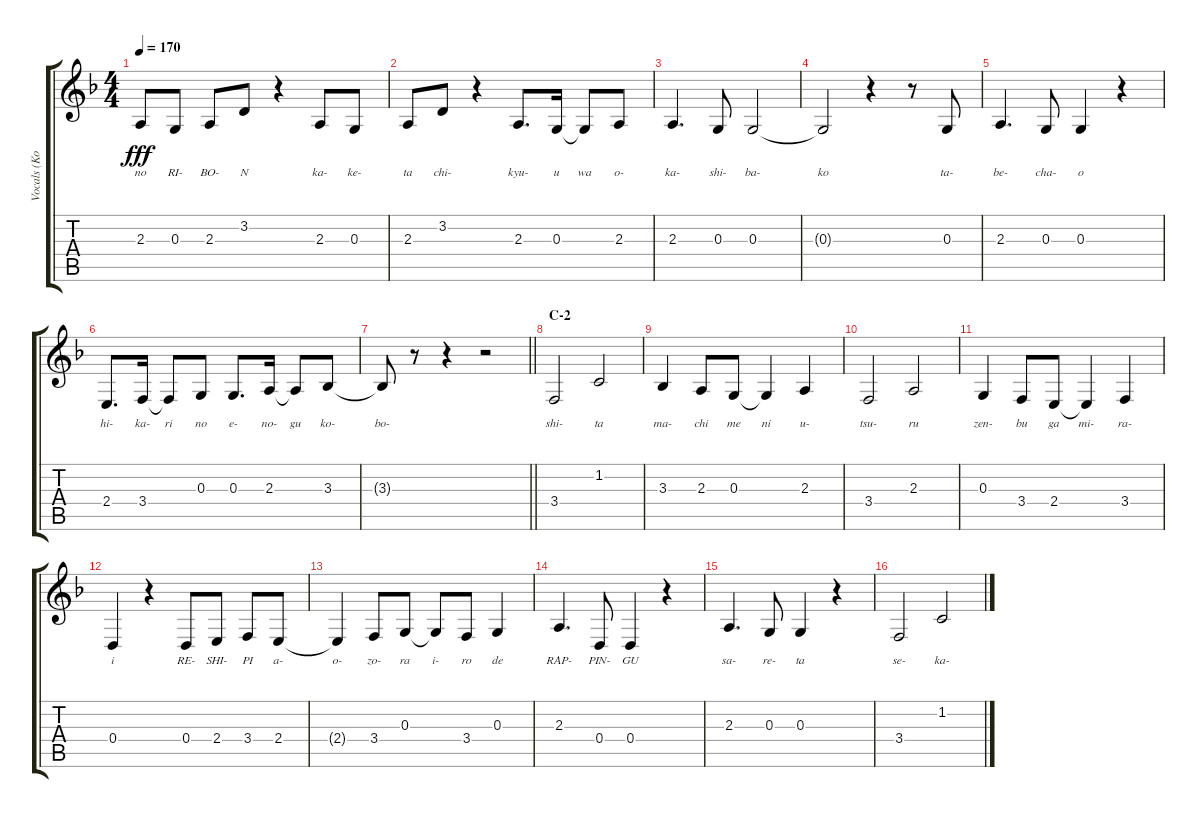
\track ("Vocals (Kotobuki Tsumugi)" "Vocals (Ko") {instrument altosax}
\staff {score tabs}
\tuning (E4 B3 G3 D3 A2 E2) {hide}
\ts (4 4)
\tempo 170
\clef g2
\ks f
2.3.8{lyrics (0 "no") lyrics (1 "") lyrics (2 "") lyrics (3 "") lyrics (4 "") dy fff} 0.3.8{lyrics (0 "RI-") lyrics (1 "") lyrics (2 "") lyrics (3 "") lyrics (4 "")} 2.3.8{lyrics (0 "BO-") lyrics (1 "") lyrics (2 "") lyrics (3 "") lyrics (4 "")} 3.2.8{lyrics (0 "N") lyrics (1 "") lyrics (2 "") lyrics (3 "") lyrics (4 "")} r.4 2.3.8{lyrics (0 "ka-") lyrics (1 "") lyrics (2 "") lyrics (3 "") lyrics (4 "")} 0.3.8{lyrics (0 "ke-") lyrics (1 "") lyrics (2 "") lyrics (3 "") lyrics (4 "")} |
2.3.8{lyrics (0 "ta") lyrics (1 "") lyrics (2 "") lyrics (3 "") lyrics (4 "")} 3.2.8{lyrics (0 "chi-") lyrics (1 "") lyrics (2 "") lyrics (3 "") lyrics (4 "")} r.4 2.3.8{d lyrics (0 "kyu-") lyrics (1 "") lyrics (2 "") lyrics (3 "") lyrics (4 "")} 0.3.16{lyrics (0 "u") lyrics (1 "") lyrics (2 "") lyrics (3 "") lyrics (4 "")} 0.3{t}.8{lyrics (0 "wa") lyrics (1 "") lyrics (2 "") lyrics (3 "") lyrics (4 "")} 2.3.8{lyrics (0 "o-") lyrics (1 "") lyrics (2 "") lyrics (3 "") lyrics (4 "")} |
2.3.4{d lyrics (0 "ka-") lyrics (1 "") lyrics (2 "") lyrics (3 "") lyrics (4 "")} 0.3.8{lyrics (0 "shi-") lyrics (1 "") lyrics (2 "") lyrics (3 "") lyrics (4 "")} 0.3.2{lyrics (0 "ba-") lyrics (1 "") lyrics (2 "") lyrics (3 "") lyrics (4 "")} |
0.3{t}.2{lyrics (0 "ko") lyrics (1 "") lyrics (2 "") lyrics (3 "") lyrics (4 "")} r.4 r.8 0.3.8{lyrics (0 "ta-") lyrics (1 "") lyrics (2 "") lyrics (3 "") lyrics (4 "")} |
2.3.4{d lyrics (0 "be-") lyrics (1 "") lyrics (2 "") lyrics (3 "") lyrics (4 "")} 0.3.8{lyrics (0 "cha-") lyrics (1 "") lyrics (2 "") lyrics (3 "") lyrics (4 "")} 0.3.4{lyrics (0 "o") lyrics (1 "") lyrics (2 "") lyrics (3 "") lyrics (4 "")} r.4 |
2.4.8{d lyrics (0 "hi-") lyrics (1 "") lyrics (2 "") lyrics (3 "") lyrics (4 "")} 3.4.16{lyrics (0 "ka-") lyrics (1 "") lyrics (2 "") lyrics (3 "") lyrics (4 "")} 3.4{t}.8{lyrics (0 "ri") lyrics (1 "") lyrics (2 "") lyrics (3 "") lyrics (4 "")} 0.3.8{lyrics (0 "no") lyrics (1 "") lyrics (2 "") lyrics (3 "") lyrics (4 "")} 0.3.8{d lyrics (0 "e-") lyrics (1 "") lyrics (2 "") lyrics (3 "") lyrics (4 "")} 2.3.16{lyrics (0 "no-") lyrics (1 "") lyrics (2 "") lyrics (3 "") lyrics (4 "")} 2.3{t}.8{lyrics (0 "gu") lyrics (1 "") lyrics (2 "") lyrics (3 "") lyrics (4 "")} 3.3.8{lyrics (0 "ko-") lyrics (1 "") lyrics (2 "") lyrics (3 "") lyrics (4 "")} |
\barLineRight lightlight
3.3{t}.8{lyrics (0 "bo-") lyrics (1 "") lyrics (2 "") lyrics (3 "") lyrics (4 "")} r.8 r.4 r.2 |
\section ("" "C-2")
3.4.2{lyrics (0 "shi-") lyrics (1 "") lyrics (2 "") lyrics (3 "") lyrics (4 "")} 1.2.2{lyrics (0 "ta") lyrics (1 "") lyrics (2 "") lyrics (3 "") lyrics (4 "")} |
3.3.4{lyrics (0 "ma-") lyrics (1 "") lyrics (2 "") lyrics (3 "") lyrics (4 "")} 2.3.8{lyrics (0 "chi") lyrics (1 "") lyrics (2 "") lyrics (3 "") lyrics (4 "")} 0.3.8{lyrics (0 "me") lyrics (1 "") lyrics (2 "") lyrics (3 "") lyrics (4 "")} 0.3{t}.4{lyrics (0 "ni") lyrics (1 "") lyrics (2 "") lyrics (3 "") lyrics (4 "")} 2.3.4{lyrics (0 "u-") lyrics (1 "") lyrics (2 "") lyrics (3 "") lyrics (4 "")} |
3.4.2{lyrics (0 "tsu-") lyrics (1 "") lyrics (2 "") lyrics (3 "") lyrics (4 "")} 2.3.2{lyrics (0 "ru") lyrics (1 "") lyrics (2 "") lyrics (3 "") lyrics (4 "")} |
0.3.4{lyrics (0 "zen-") lyrics (1 "") lyrics (2 "") lyrics (3 "") lyrics (4 "")} 3.4.8{lyrics (0 "bu") lyrics (1 "") lyrics (2 "") lyrics (3 "") lyrics (4 "")} 2.4.8{lyrics (0 "ga") lyrics (1 "") lyrics (2 "") lyrics (3 "") lyrics (4 "")} 2.4{t}.4{lyrics (0 "mi-") lyrics (1 "") lyrics (2 "") lyrics (3 "") lyrics (4 "")} 3.4.4{lyrics (0 "ra-") lyrics (1 "") lyrics (2 "") lyrics (3 "") lyrics (4 "")} |
0.4.4{lyrics (0 "i") lyrics (1 "") lyrics (2 "") lyrics (3 "") lyrics (4 "")} r.4 0.4.8{lyrics (0 "RE-") lyrics (1 "") lyrics (2 "") lyrics (3 "") lyrics (4 "")} 2.4.8{lyrics (0 "SHI-") lyrics (1 "") lyrics (2 "") lyrics (3 "") lyrics (4 "")} 3.4.8{lyrics (0 "PI") lyrics (1 "") lyrics (2 "") lyrics (3 "") lyrics (4 "")} 2.4.8{lyrics (0 "a-") lyrics (1 "") lyrics (2 "") lyrics (3 "") lyrics (4 "")} |
2.4{t}.4{lyrics (0 "o-") lyrics (1 "") lyrics (2 "") lyrics (3 "") lyrics (4 "")} 3.4.8{lyrics (0 "zo-") lyrics (1 "") lyrics (2 "") lyrics (3 "") lyrics (4 "")} 0.3.8{lyrics (0 "ra") lyrics (1 "") lyrics (2 "") lyrics (3 "") lyrics (4 "")} 0.3{t}.8{lyrics (0 "i-") lyrics (1 "") lyrics (2 "") lyrics (3 "") lyrics (4 "")} 3.4.8{lyrics (0 "ro") lyrics (1 "") lyrics (2 "") lyrics (3 "") lyrics (4 "")} 0.3.4{lyrics (0 "de") lyrics (1 "") lyrics (2 "") lyrics (3 "") lyrics (4 "")} |
2.3.4{d lyrics (0 "RAP-") lyrics (1 "") lyrics (2 "") lyrics (3 "") lyrics (4 "")} 0.4.8{lyrics (0 "PIN-") lyrics (1 "") lyrics (2 "") lyrics (3 "") lyrics (4 "")} 0.4.4{lyrics (0 "GU") lyrics (1 "") lyrics (2 "") lyrics (3 "") lyrics (4 "")} r.4 |
2.3.4{d lyrics (0 "sa-") lyrics (1 "") lyrics (2 "") lyrics (3 "") lyrics (4 "")} 0.3.8{lyrics (0 "re-") lyrics (1 "") lyrics (2 "") lyrics (3 "") lyrics (4 "")} 0.3.4{lyrics (0 "ta") lyrics (1 "") lyrics (2 "") lyrics (3 "") lyrics (4 "")} r.4 |
3.4.2{lyrics (0 "se-") lyrics (1 "") lyrics (2 "") lyrics (3 "") lyrics (4 "")} 1.2.2{lyrics (0 "ka-") lyrics (1 "") lyrics (2 "") lyrics (3 "") lyrics (4 "")}
